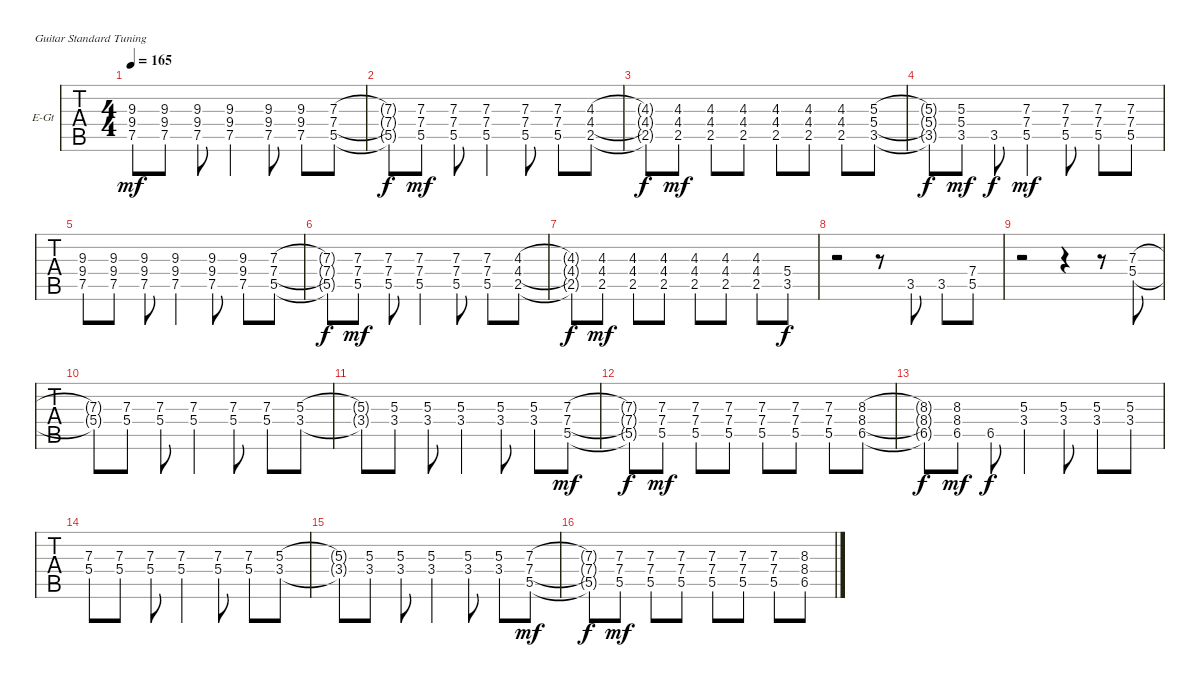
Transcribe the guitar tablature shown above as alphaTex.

\bracketExtendMode groupsimilarinstruments
\firstSystemTrackNameOrientation horizontal
\otherSystemsTrackNameOrientation horizontal
\track ("Guitar 3 (Rhytm)" "E-Gt") {instrument distortionguitar}
\staff {tabs}
\tuning (E4 B3 G3 D3 A2 E2)
\ts (4 4)
\tempo 165
\clef g2
\ks c
(9.3 9.4 7.5).8{dy mf} (9.3 9.4 7.5).8 (9.3 9.4 7.5).8 (9.3 9.4 7.5).4 (9.3 9.4 7.5).8 (9.3 9.4 7.5).8 (7.3 7.4 5.5).8 |
(7.3{t} 7.4{t} 5.5{t}).8{dy f} (7.3 7.4 5.5).8{dy mf} (7.3 7.4 5.5).8 (7.3 7.4 5.5).4 (7.3 7.4 5.5).8 (7.3 7.4 5.5).8 (4.3 4.4 2.5).8 |
(4.3{t} 4.4{t} 2.5{t}).8{dy f} (4.3 4.4 2.5).8{dy mf} (4.3 4.4 2.5).8 (4.3 4.4 2.5).8 (4.3 4.4 2.5).8 (4.3 4.4 2.5).8 (4.3 4.4 2.5).8 (5.3 5.4 3.5).8 |
(5.3{t} 5.4{t} 3.5{t}).8{dy f} (5.3 5.4 3.5).8{dy mf} 3.5.8{dy f} (7.3 7.4 5.5).4{dy mf} (7.3 7.4 5.5).8 (7.3 7.4 5.5).8 (7.3 7.4 5.5).8 |
(9.3 9.4 7.5).8 (9.3 9.4 7.5).8 (9.3 9.4 7.5).8 (9.3 9.4 7.5).4 (9.3 9.4 7.5).8 (9.3 9.4 7.5).8 (7.3 7.4 5.5).8 |
(7.3{t} 7.4{t} 5.5{t}).8{dy f} (7.3 7.4 5.5).8{dy mf} (7.3 7.4 5.5).8 (7.3 7.4 5.5).4 (7.3 7.4 5.5).8 (7.3 7.4 5.5).8 (4.3 4.4 2.5).8 |
(4.3{t} 4.4{t} 2.5{t}).8{dy f} (4.3 4.4 2.5).8{dy mf} (4.3 4.4 2.5).8 (4.3 4.4 2.5).8 (4.3 4.4 2.5).8 (4.3 4.4 2.5).8 (4.3 4.4 2.5).8 (5.4 3.5).8{dy f} |
r.2 r.8 3.5.8 3.5.8 (7.4 5.5).8 |
r.2 r.4 r.8 (7.3 5.4).8 |
(7.3{t} 5.4{t}).8 (7.3 5.4).8 (7.3 5.4).8 (7.3 5.4).4 (7.3 5.4).8 (7.3 5.4).8 (5.3 3.4).8 |
(5.3{t} 3.4{t}).8 (5.3 3.4).8 (5.3 3.4).8 (5.3 3.4).4 (5.3 3.4).8 (5.3 3.4).8 (7.3 7.4 5.5).8{dy mf} |
(7.3{t} 7.4{t} 5.5{t}).8{dy f} (7.3 7.4 5.5).8{dy mf} (7.3 7.4 5.5).8 (7.3 7.4 5.5).8 (7.3 7.4 5.5).8 (7.3 7.4 5.5).8 (7.3 7.4 5.5).8 (8.3 8.4 6.5).8 |
(8.3{t} 8.4{t} 6.5{t}).8{dy f} (8.3 8.4 6.5).8{dy mf} 6.5.8{dy f} (5.3 3.4).4 (5.3 3.4).8 (5.3 3.4).8 (5.3 3.4).8 |
(7.3 5.4).8 (7.3 5.4).8 (7.3 5.4).8 (7.3 5.4).4 (7.3 5.4).8 (7.3 5.4).8 (5.3 3.4).8 |
(5.3{t} 3.4{t}).8 (5.3 3.4).8 (5.3 3.4).8 (5.3 3.4).4 (5.3 3.4).8 (5.3 3.4).8 (7.3 7.4 5.5).8{dy mf} |
(7.3{t} 7.4{t} 5.5{t}).8{dy f} (7.3 7.4 5.5).8{dy mf} (7.3 7.4 5.5).8 (7.3 7.4 5.5).8 (7.3 7.4 5.5).8 (7.3 7.4 5.5).8 (7.3 7.4 5.5).8 (8.3 8.4 6.5).8
